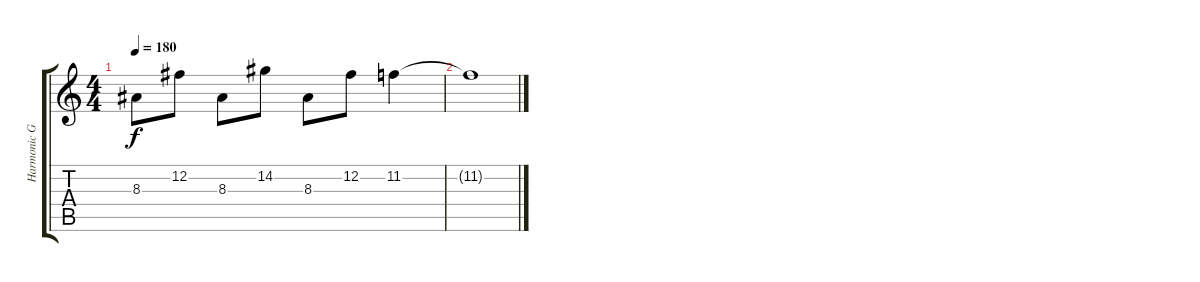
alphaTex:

\track ("Harmonic Guiter" "Harmonic G") {instrument distortionguitar}
\staff {score tabs}
\tuning (B3 Gb3 D3 A2 E2 B1) {hide}
\ts (4 4)
\tempo 180
\clef g2
\ks c
8.3.8{dy f} 12.2.8 8.3.8 14.2.8 8.3.8 12.2.8 11.2.4 |
11.2{t}.1
